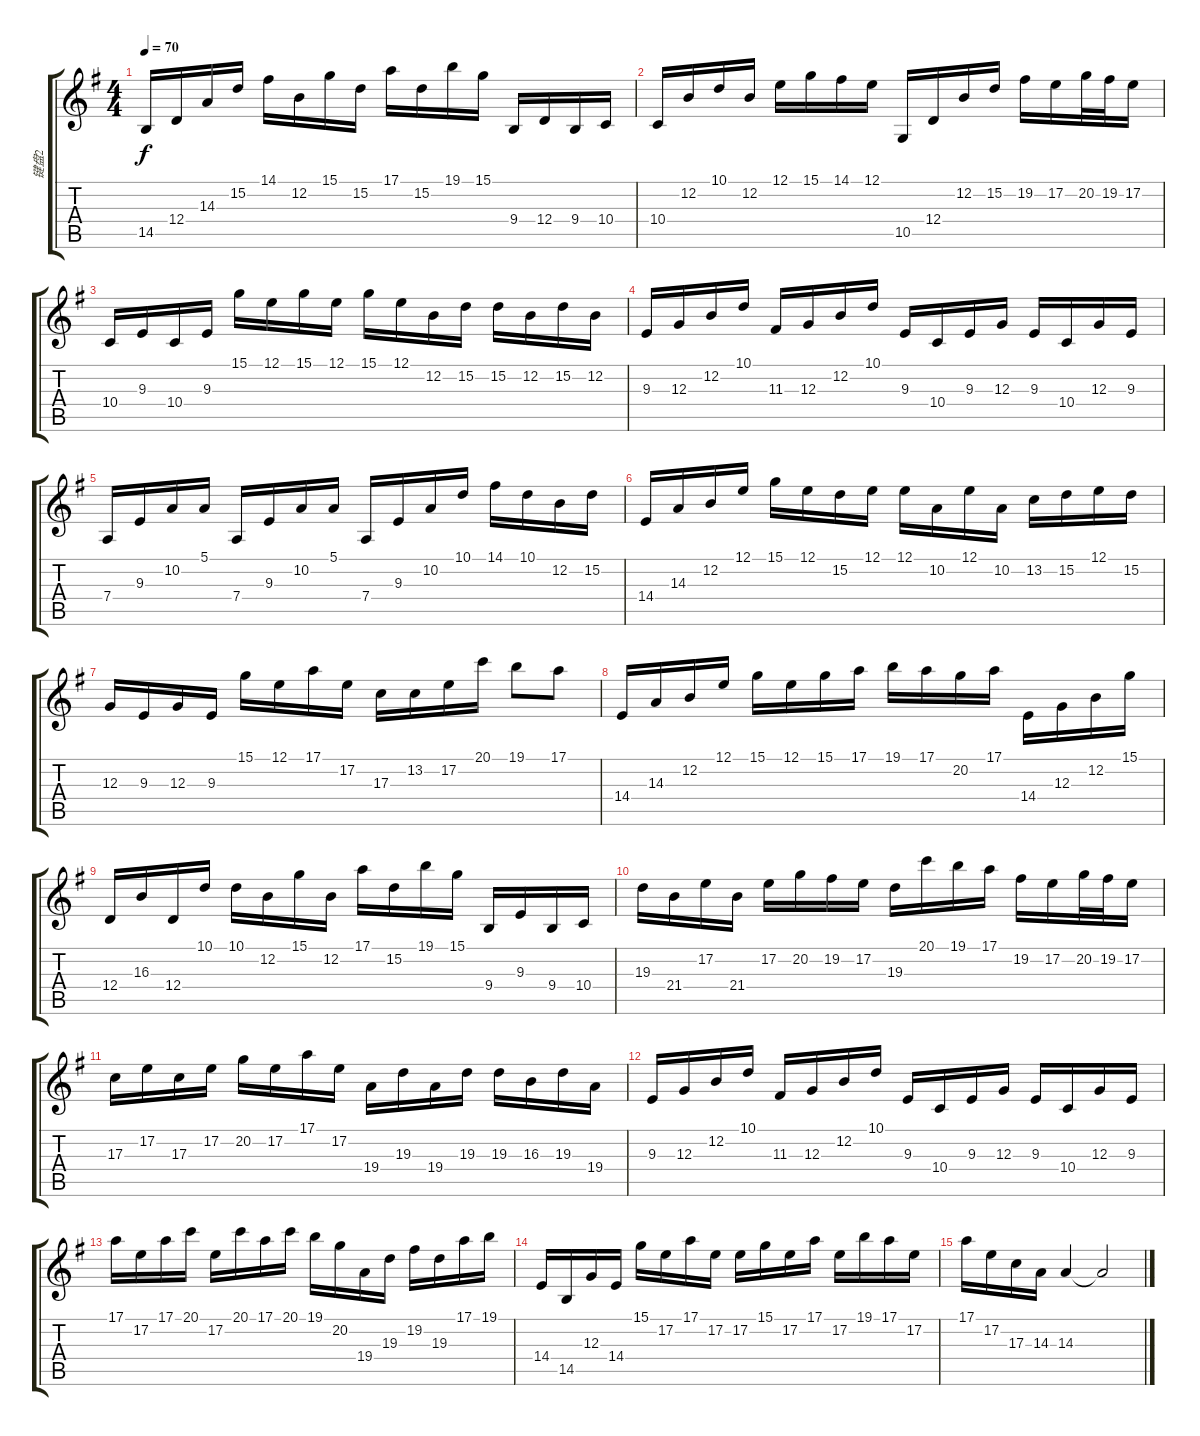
\track ("键盘2" "键盘2") {instrument lead2sawtooth}
\staff {score tabs}
\tuning (E4 B3 G3 D3 A2 E2) {hide}
\ts (4 4)
\tempo 70
\clef g2
\ks g
14.5.16{dy f} 12.4.16 14.3.16 15.2.16 14.1.16 12.2.16 15.1.16 15.2.16 17.1.16 15.2.16 19.1.16 15.1.16 9.4.16 12.4.16 9.4.16 10.4.16 |
10.4.16 12.2.16 10.1.16 12.2.16 12.1.16 15.1.16 14.1.16 12.1.16 10.5.16 12.4.16 12.2.16 15.2.16 19.2.16 17.2.16 20.2.32 19.2.32 17.2.16 |
10.4.16 9.3.16 10.4.16 9.3.16 15.1.16 12.1.16 15.1.16 12.1.16 15.1.16 12.1.16 12.2.16 15.2.16 15.2.16 12.2.16 15.2.16 12.2.16 |
9.3.16 12.3.16 12.2.16 10.1.16 11.3.16 12.3.16 12.2.16 10.1.16 9.3.16 10.4.16 9.3.16 12.3.16 9.3.16 10.4.16 12.3.16 9.3.16 |
7.4.16 9.3.16 10.2.16 5.1.16 7.4.16 9.3.16 10.2.16 5.1.16 7.4.16 9.3.16 10.2.16 10.1.16 14.1.16 10.1.16 12.2.16 15.2.16 |
14.4.16 14.3.16 12.2.16 12.1.16 15.1.16 12.1.16 15.2.16 12.1.16 12.1.16 10.2.16 12.1.16 10.2.16 13.2.16 15.2.16 12.1.16 15.2.16 |
12.3.16 9.3.16 12.3.16 9.3.16 15.1.16 12.1.16 17.1.16 17.2.16 17.3.16 13.2.16 17.2.16 20.1.16 19.1.8 17.1.8 |
14.4.16 14.3.16 12.2.16 12.1.16 15.1.16 12.1.16 15.1.16 17.1.16 19.1.16 17.1.16 20.2.16 17.1.16 14.4.16 12.3.16 12.2.16 15.1.16 |
12.4.16 16.3.16 12.4.16 10.1.16 10.1.16 12.2.16 15.1.16 12.2.16 17.1.16 15.2.16 19.1.16 15.1.16 9.4.16 9.3.16 9.4.16 10.4.16 |
19.3.16 21.4.16 17.2.16 21.4.16 17.2.16 20.2.16 19.2.16 17.2.16 19.3.16 20.1.16 19.1.16 17.1.16 19.2.16 17.2.16 20.2.32 19.2.32 17.2.16 |
17.3.16 17.2.16 17.3.16 17.2.16 20.2.16 17.2.16 17.1.16 17.2.16 19.4.16 19.3.16 19.4.16 19.3.16 19.3.16 16.3.16 19.3.16 19.4.16 |
9.3.16 12.3.16 12.2.16 10.1.16 11.3.16 12.3.16 12.2.16 10.1.16 9.3.16 10.4.16 9.3.16 12.3.16 9.3.16 10.4.16 12.3.16 9.3.16 |
17.1.16 17.2.16 17.1.16 20.1.16 17.2.16 20.1.16 17.1.16 20.1.16 19.1.16 20.2.16 19.4.16 19.3.16 19.2.16 19.3.16 17.1.16 19.1.16 |
14.4.16 14.5.16 12.3.16 14.4.16 15.1.16 17.2.16 17.1.16 17.2.16 17.2.16 15.1.16 17.2.16 17.1.16 17.2.16 19.1.16 17.1.16 17.2.16 |
17.1.16 17.2.16 17.3.16 14.3.16 14.3.4 14.3{t}.2
